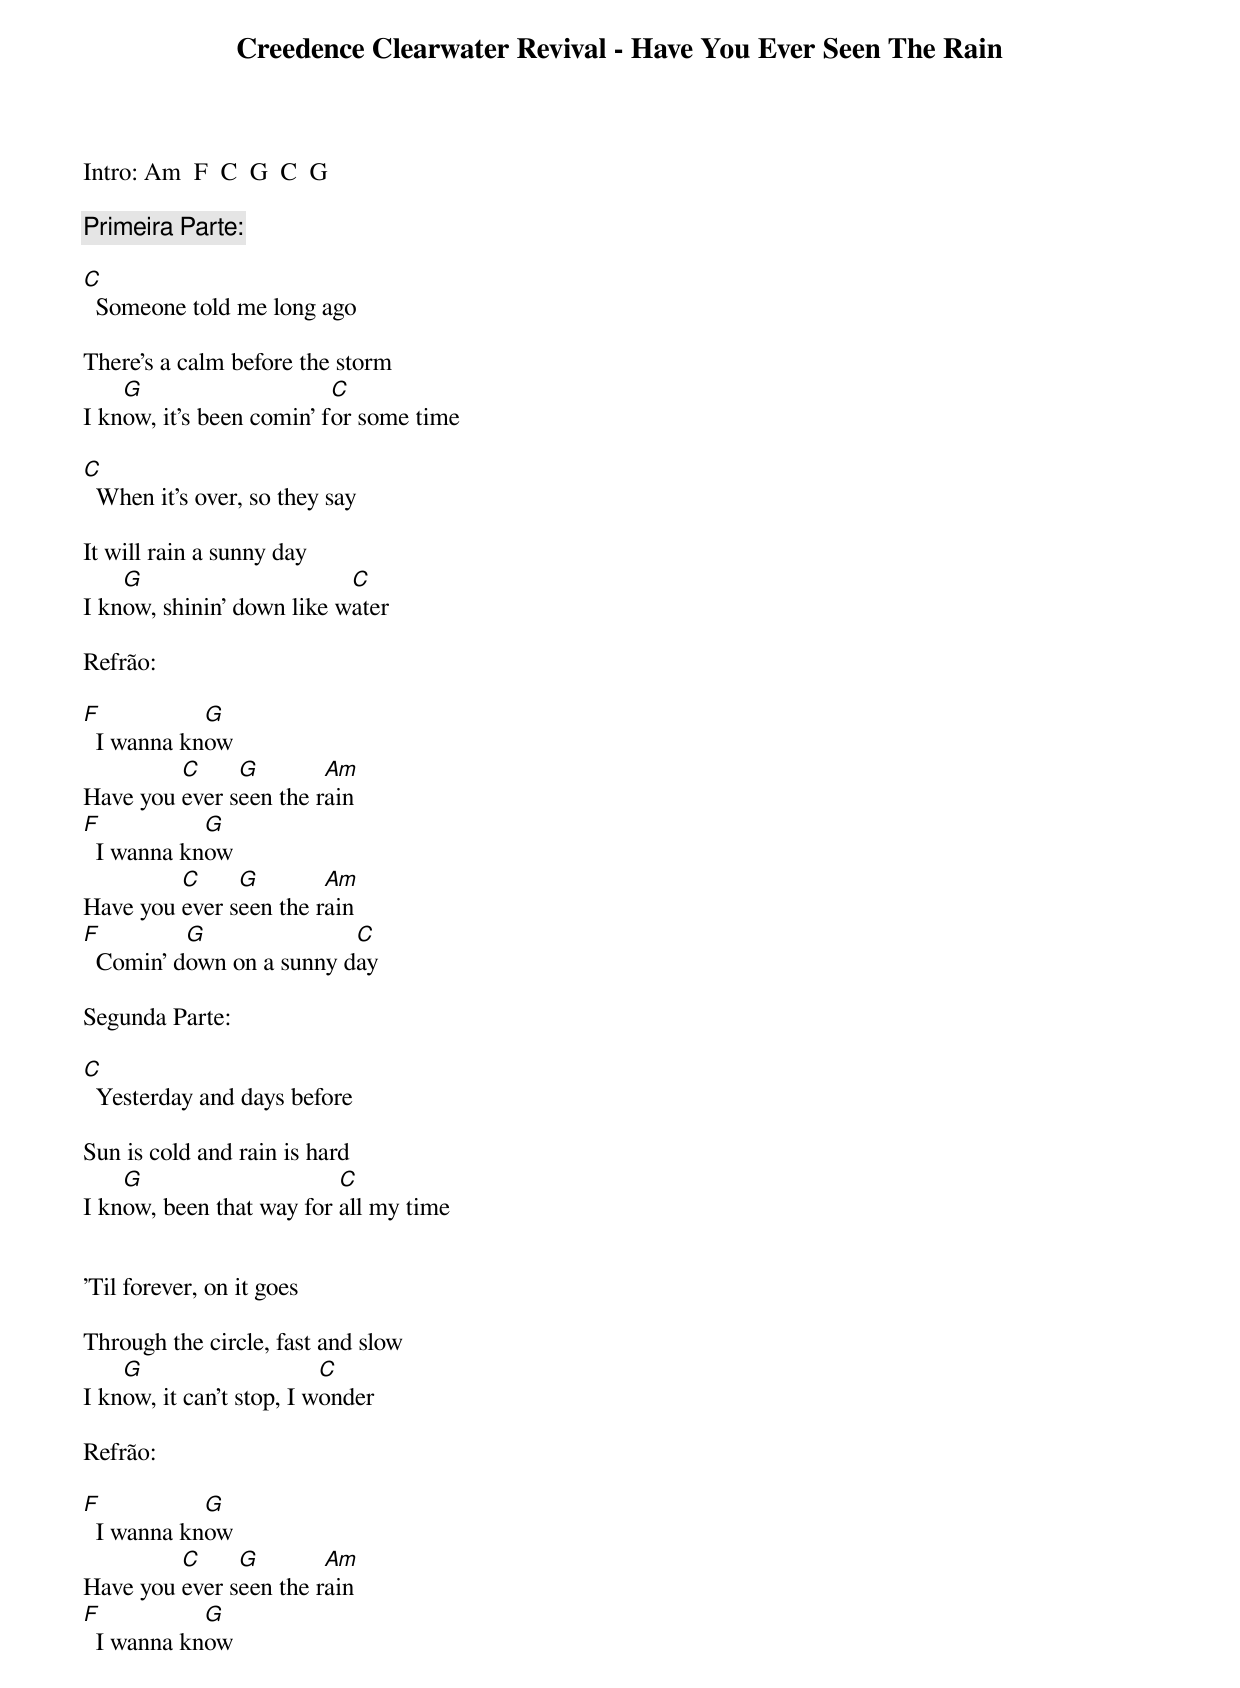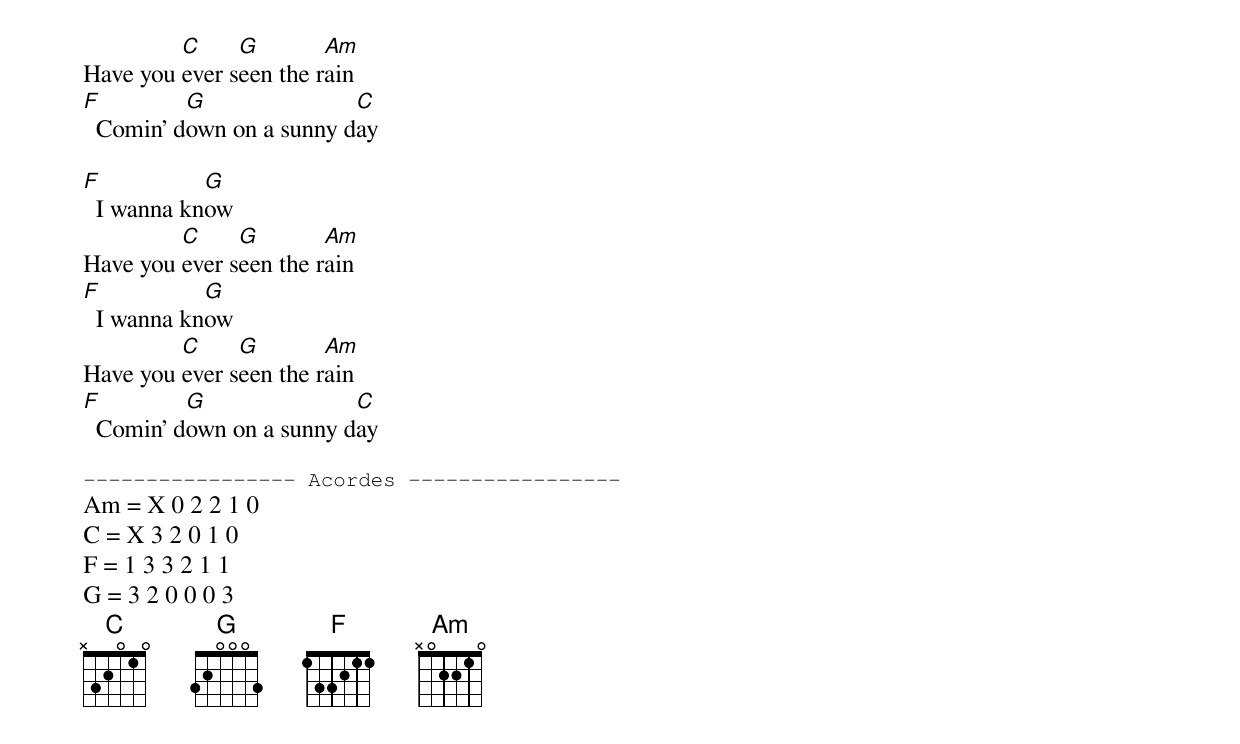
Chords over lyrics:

Creedence Clearwater Revival - Have You Ever Seen The Rain

Intro: Am  F  C  G  C  G

Primeira Parte:

C
  Someone told me long ago

There's a calm before the storm
    G                     C
I know, it's been comin' for some time

C
  When it's over, so they say

It will rain a sunny day
    G                      C
I know, shinin' down like water

Refrão:

F           G
  I wanna know
         C     G        Am
Have you ever seen the rain
F           G
  I wanna know
         C     G        Am
Have you ever seen the rain
F         G               C
  Comin' down on a sunny day

Segunda Parte:

C
  Yesterday and days before

Sun is cold and rain is hard
    G                     C
I know, been that way for all my time


'Til forever, on it goes

Through the circle, fast and slow
    G                     C
I know, it can't stop, I wonder

Refrão:

F           G
  I wanna know
         C     G        Am
Have you ever seen the rain
F           G
  I wanna know
         C     G        Am
Have you ever seen the rain
F         G               C
  Comin' down on a sunny day

F           G
  I wanna know
         C     G        Am
Have you ever seen the rain
F           G
  I wanna know
         C     G        Am
Have you ever seen the rain
F         G               C
  Comin' down on a sunny day

----------------- Acordes -----------------
Am = X 0 2 2 1 0
C = X 3 2 0 1 0
F = 1 3 3 2 1 1
G = 3 2 0 0 0 3
